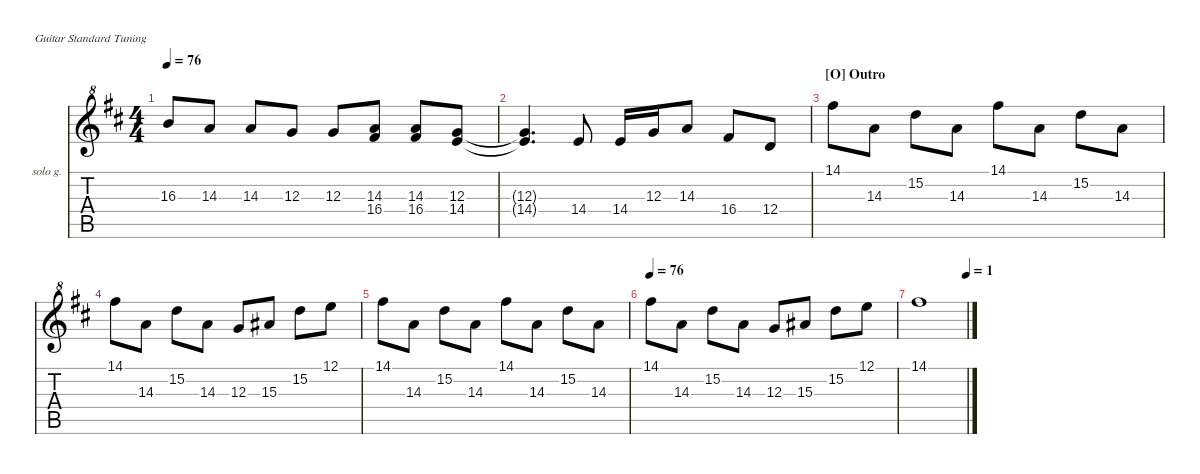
\defaultSystemsLayout 4
\hideDynamics
\bracketExtendMode nobrackets
\firstSystemTrackNameOrientation horizontal
\otherSystemsTrackNameOrientation horizontal
\track ("solo guitar" "solo g.") {mute instrument electricguitarclean}
\staff {score tabs}
\tuning (E4 B3 G3 D3 A2 E2)
\ts (4 4)
\tempo 76
\clef g2
\ottava 8va
\ks d
16.3{acc forcenatural}.8{dy mf beam Up} 14.3{acc forcenatural}.8{beam Up} 14.3{acc forcenatural}.8{beam Up} 12.3{acc forcenatural}.8{beam Up} 12.3{acc forcenatural}.8{beam Up} (14.3{acc forcenatural} 16.4{acc #}).8{beam Up} (14.3{acc forcenatural} 16.4{acc #}).8{beam Up} (12.3{acc forcenatural} 14.4{acc forcenatural}).8{beam Up} |
(14.4{t acc forcenatural} 12.3{t acc forcenatural}).4{d beam Up} 14.4{acc forcenatural}.8{beam Up} 14.4{acc forcenatural}.16{beam Up} 12.3{acc forcenatural}.16{beam Up} 14.3{acc forcenatural}.8{beam Up} 16.4{acc #}.8{beam Up} 12.4{acc forcenatural}.8{beam Up} |
\section ("O" "Outro")
14.1{acc #}.8{beam Down} 14.3{acc forcenatural}.8{beam Down} 15.2{acc forcenatural}.8{beam Down} 14.3{acc forcenatural}.8{beam Down} 14.1{acc #}.8{beam Down} 14.3{acc forcenatural}.8{beam Down} 15.2{acc forcenatural}.8{beam Down} 14.3{acc forcenatural}.8{beam Down} |
14.1{acc #}.8{beam Down} 14.3{acc forcenatural}.8{beam Down} 15.2{acc forcenatural}.8{beam Down} 14.3{acc forcenatural}.8{beam Down} 12.3{acc forcenatural}.8{beam Up} 15.3{acc #}.8{beam Up} 15.2{acc forcenatural}.8{beam Down} 12.1{acc forcenatural}.8{beam Down} |
14.1{acc #}.8{beam Down} 14.3{acc forcenatural}.8{beam Down} 15.2{acc forcenatural}.8{beam Down} 14.3{acc forcenatural}.8{beam Down} 14.1{acc #}.8{beam Down} 14.3{acc forcenatural}.8{beam Down} 15.2{acc forcenatural}.8{beam Down} 14.3{acc forcenatural}.8{beam Down} |
\tempo 76
14.1{acc #}.8{beam Down} 14.3{acc forcenatural}.8{beam Down} 15.2{acc forcenatural}.8{beam Down} 14.3{acc forcenatural}.8{beam Down} 12.3{acc forcenatural}.8{beam Up} 15.3{acc #}.8{beam Up} 15.2{acc forcenatural}.8{beam Down} 12.1{acc forcenatural}.8{beam Down} |
\tempo (1 1)
14.1{acc #}.1{beam Down}
